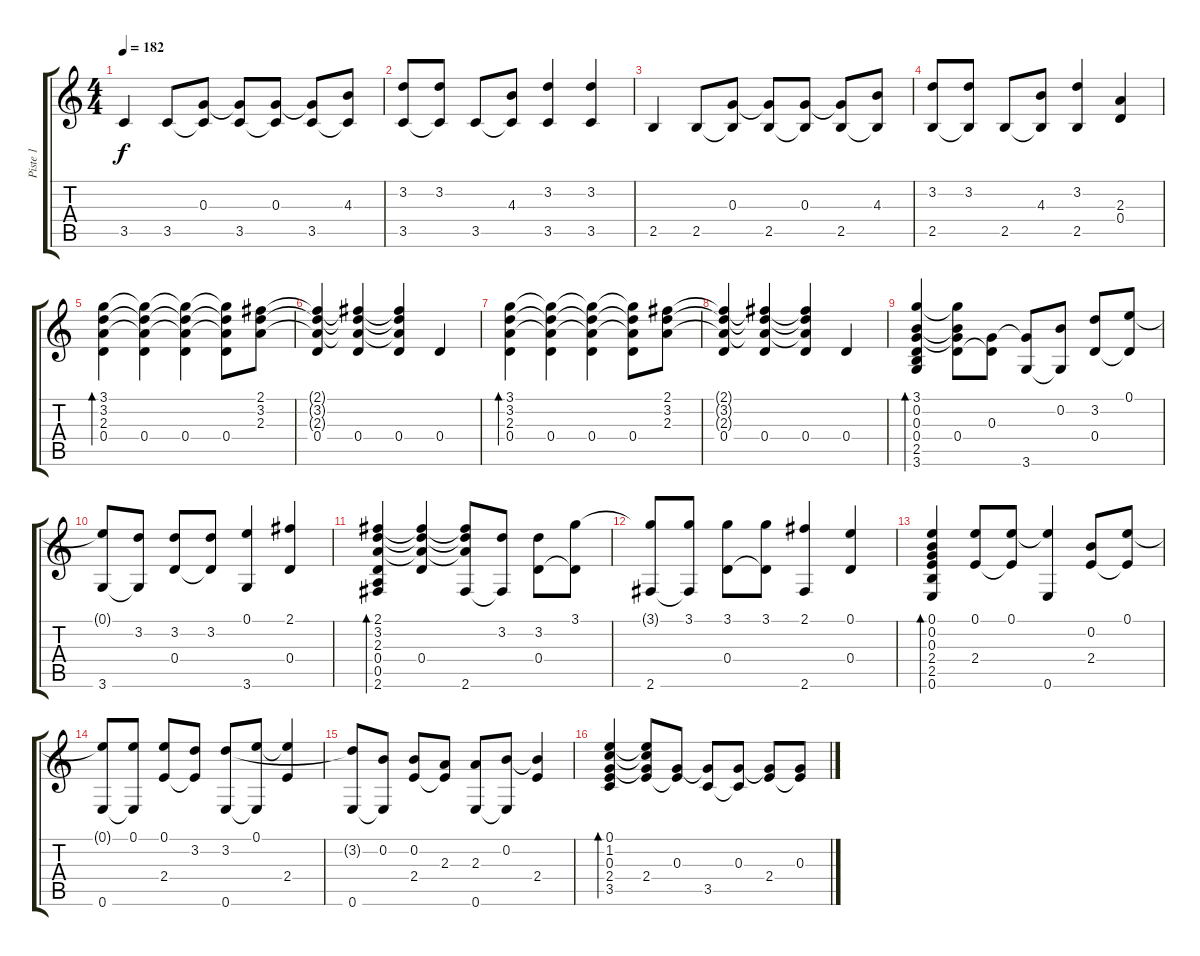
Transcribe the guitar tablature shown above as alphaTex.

\track ("Piste 1" "Piste 1") {instrument acousticguitarsteel}
\staff {score tabs}
\tuning (E4 B3 G3 D3 A2 E2) {hide}
\ts (4 4)
\tempo 182
\clef g2
\ks c
3.5.4{dy f} 3.5.8 (0.3 3.5{t}).8 (0.3{t} 3.5).8 (0.3 3.5{t}).8 (0.3{t} 3.5).8 (4.3 3.5{t}).8 |
(3.2 3.5).8 (3.2 3.5{t}).8 3.5.8 (4.3 3.5{t}).8 (3.2 3.5).4 (3.2 3.5).4 |
2.5.4 2.5.8 (0.3 2.5{t}).8 (0.3{t} 2.5).8 (0.3 2.5{t}).8 (0.3{t} 2.5).8 (4.3 2.5{t}).8 |
(3.2 2.5).8 (3.2 2.5{t}).8 2.5.8 (4.3 2.5{t}).8 (3.2 2.5).4 (2.3 0.4).4 |
(3.1 3.2 2.3 0.4).4{bd 120} (3.1{t} 3.2{t} 2.3{t} 0.4).4 (3.1{t} 3.2{t} 2.3{t} 0.4).4 (3.1{t} 3.2{t} 2.3{t} 0.4).8 (2.1 3.2 2.3).8 |
(2.1{t} 3.2{t} 2.3{t} 0.4).4 (2.1{t} 3.2{t} 2.3{t} 0.4).4 (2.1{t} 3.2{t} 2.3{t} 0.4).4 0.4.4 |
(3.1 3.2 2.3 0.4).4{bd 120} (3.1{t} 3.2{t} 2.3{t} 0.4).4 (3.1{t} 3.2{t} 2.3{t} 0.4).4 (3.1{t} 3.2{t} 2.3{t} 0.4).8 (2.1 3.2 2.3).8 |
(2.1{t} 3.2{t} 2.3{t} 0.4).4 (2.1{t} 3.2{t} 2.3{t} 0.4).4 (2.1{t} 3.2{t} 2.3{t} 0.4).4 0.4.4 |
(3.1 0.2 0.3 0.4 2.5 3.6).4{bd 120} (3.1{t} 0.2{t} 0.3{t} 0.4).8 (0.3 0.4{t}).8 (0.3{t} 3.6).8 (0.2 3.6{t}).8 (3.2 0.4).8 (0.1 0.4{t}).8 |
(0.1{t} 3.6).8 (3.2 3.6{t}).8 (3.2 0.4).8 (3.2 0.4{t}).8 (0.1 3.6).4 (2.1 0.4).4 |
(2.1 3.2 2.3 0.4 0.5 2.6).4{bd 120} (2.1{t} 3.2{t} 2.3{t} 0.4).4 (2.1{t} 3.2{t} 2.3{t} 2.6).8 (3.2 2.6{t}).8 (3.2 0.4).8 (3.1 0.4{t}).8 |
(3.1{t} 2.6).8 (3.1 2.6{t}).8 (3.1 0.4).8 (3.1 0.4{t}).8 (2.1 2.6).4 (0.1 0.4).4 |
(0.1 0.2 0.3 2.4 2.5 0.6).4{bd 120} (0.1 2.4).8 (0.1 2.4{t}).8 (0.1{t} 0.6).4 (0.2 2.4).8 (0.1 2.4{t}).8 |
(0.1{t} 0.6).8 (0.1 0.6{t}).8 (0.1 2.4).8 (3.2 2.4{t}).8 (3.2 0.6).8 (0.1 0.6{t}).8 (0.1{t} 2.4).4 |
(3.2{t} 0.6).8 (0.2 0.6{t}).8 (0.2 2.4).8 (2.3 2.4{t}).8 (2.3 0.6).8 (0.2 0.6{t}).8 (0.2{t} 2.4).4 |
(0.1 1.2 0.3 2.4 3.5).4{bd 120} (0.1{t} 1.2{t} 0.3{t} 2.4).8 (0.3 2.4{t}).8 (0.3{t} 3.5).8 (0.3 3.5{t}).8 (0.3{t} 2.4).8 (0.3 2.4{t}).8
